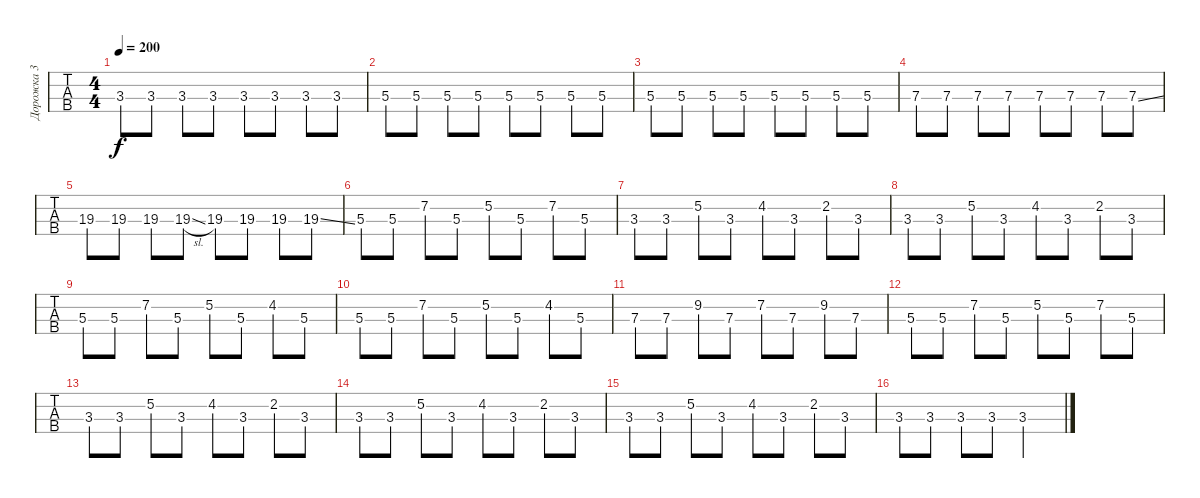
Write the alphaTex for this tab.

\track ("Дорожка 3" "Дорожка 3") {instrument electricbassfinger}
\staff {tabs}
\tuning (G2 D2 A1 E1) {hide}
\ts (4 4)
\tempo 200
\clef f4
\ks c
3.3.8{dy f} 3.3.8 3.3.8 3.3.8 3.3.8 3.3.8 3.3.8 3.3.8 |
5.3.8 5.3.8 5.3.8 5.3.8 5.3.8 5.3.8 5.3.8 5.3.8 |
5.3.8 5.3.8 5.3.8 5.3.8 5.3.8 5.3.8 5.3.8 5.3.8 |
7.3.8 7.3.8 7.3.8 7.3.8 7.3.8 7.3.8 7.3.8 7.3{ss}.8 |
19.3.8 19.3.8 19.3.8 19.3{sl}.8 19.3.8 19.3.8 19.3.8 19.3{ss}.8 |
5.3.8 5.3.8 7.2.8 5.3.8 5.2.8 5.3.8 7.2.8 5.3.8 |
3.3.8 3.3.8 5.2.8 3.3.8 4.2.8 3.3.8 2.2.8 3.3.8 |
3.3.8 3.3.8 5.2.8 3.3.8 4.2.8 3.3.8 2.2.8 3.3.8 |
5.3.8 5.3.8 7.2.8 5.3.8 5.2.8 5.3.8 4.2.8 5.3.8 |
5.3.8 5.3.8 7.2.8 5.3.8 5.2.8 5.3.8 4.2.8 5.3.8 |
7.3.8 7.3.8 9.2.8 7.3.8 7.2.8 7.3.8 9.2.8 7.3.8 |
5.3.8 5.3.8 7.2.8 5.3.8 5.2.8 5.3.8 7.2.8 5.3.8 |
3.3.8 3.3.8 5.2.8 3.3.8 4.2.8 3.3.8 2.2.8 3.3.8 |
3.3.8 3.3.8 5.2.8 3.3.8 4.2.8 3.3.8 2.2.8 3.3.8 |
3.3.8 3.3.8 5.2.8 3.3.8 4.2.8 3.3.8 2.2.8 3.3.8 |
3.3.8 3.3.8 3.3.8 3.3.8 3.3.2
